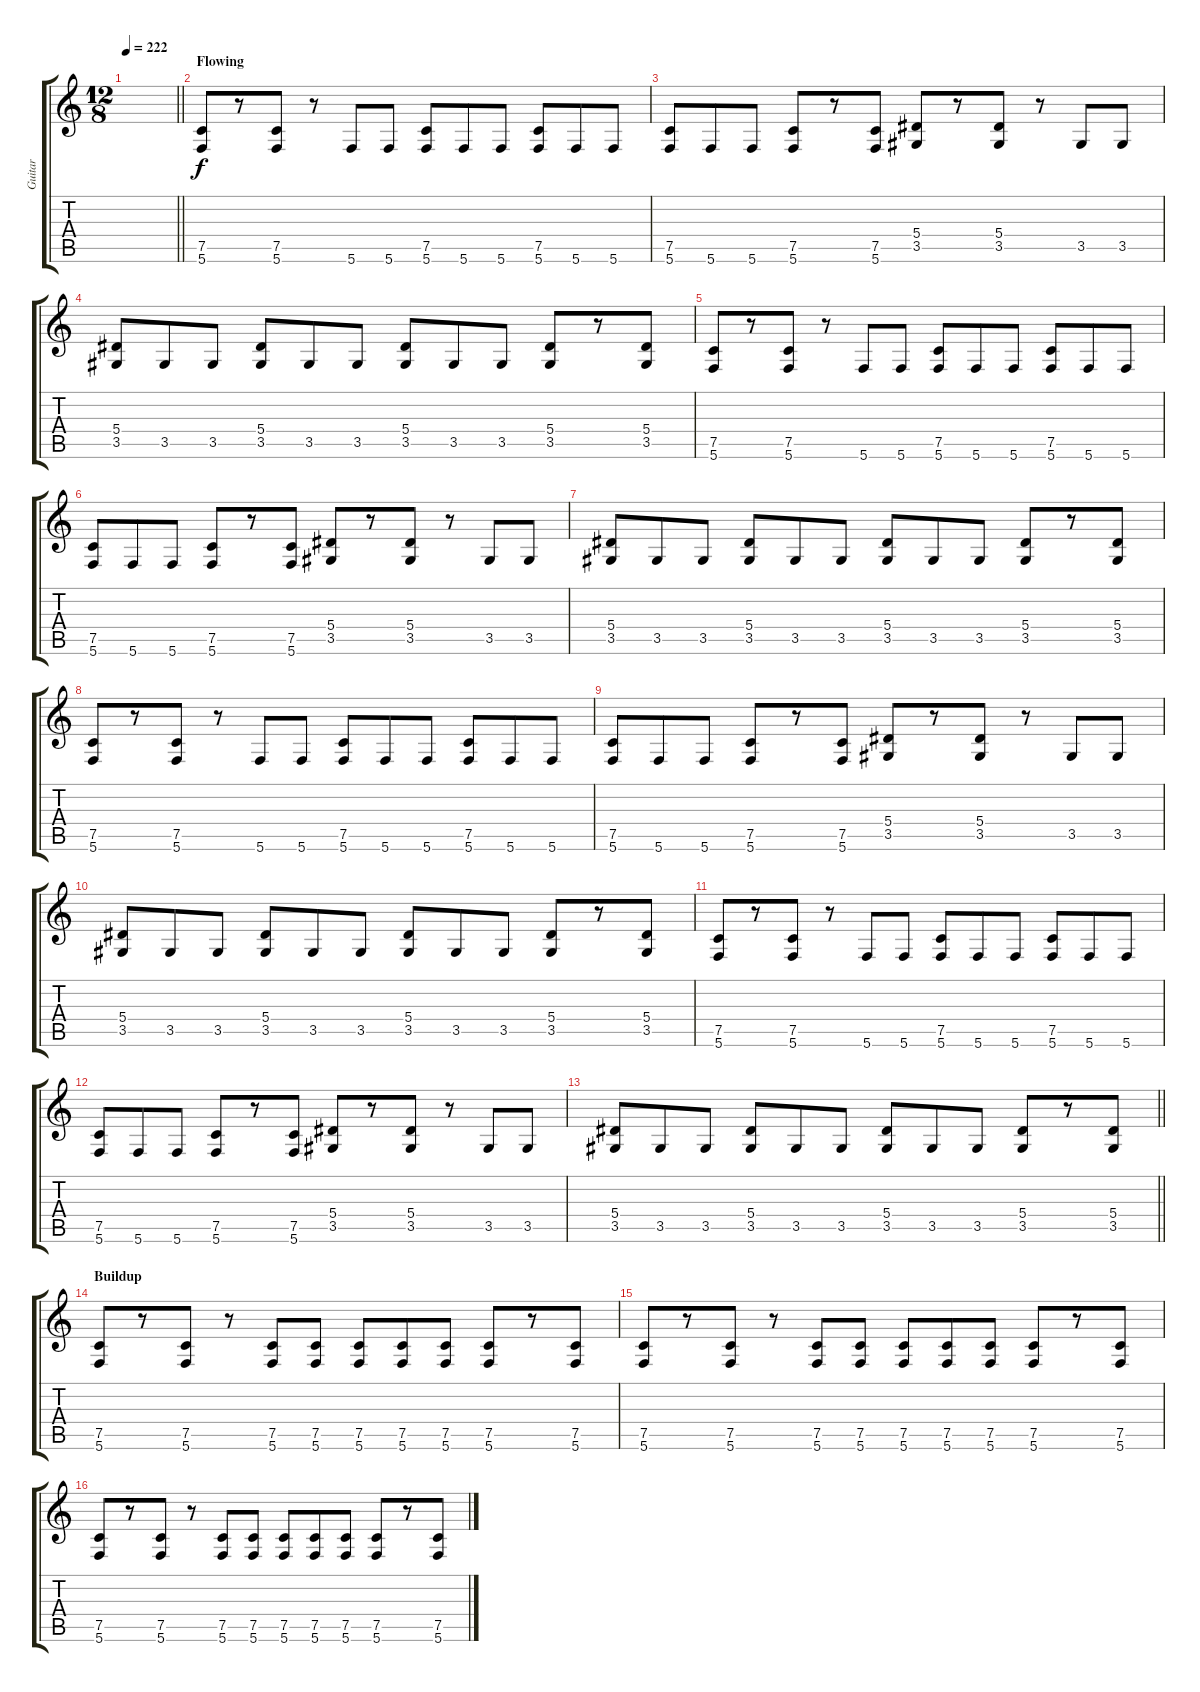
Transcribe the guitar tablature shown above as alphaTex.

\track ("Guitar" "Guitar") {instrument distortionguitar}
\staff {score tabs}
\tuning (C4 G3 Eb3 Bb2 F2 C2) {hide}
\ts (12 8)
\tempo 222
\clef g2
\barLineRight lightlight
\ks c
|
\section ("" "Flowing")
(7.5 5.6).8 r.8 (7.5 5.6).8 r.8 5.6.8 5.6.8 (7.5 5.6).8 5.6.8 5.6.8 (7.5 5.6).8 5.6.8 5.6.8 |
(7.5 5.6).8 5.6.8 5.6.8 (7.5 5.6).8 r.8 (7.5 5.6).8 (5.4 3.5).8 r.8 (5.4 3.5).8 r.8 3.5.8 3.5.8 |
(5.4 3.5).8 3.5.8 3.5.8 (5.4 3.5).8 3.5.8 3.5.8 (5.4 3.5).8 3.5.8 3.5.8 (5.4 3.5).8 r.8 (5.4 3.5).8 |
(7.5 5.6).8 r.8 (7.5 5.6).8 r.8 5.6.8 5.6.8 (7.5 5.6).8 5.6.8 5.6.8 (7.5 5.6).8 5.6.8 5.6.8 |
(7.5 5.6).8 5.6.8 5.6.8 (7.5 5.6).8 r.8 (7.5 5.6).8 (5.4 3.5).8 r.8 (5.4 3.5).8 r.8 3.5.8 3.5.8 |
(5.4 3.5).8 3.5.8 3.5.8 (5.4 3.5).8 3.5.8 3.5.8 (5.4 3.5).8 3.5.8 3.5.8 (5.4 3.5).8 r.8 (5.4 3.5).8 |
(7.5 5.6).8 r.8 (7.5 5.6).8 r.8 5.6.8 5.6.8 (7.5 5.6).8 5.6.8 5.6.8 (7.5 5.6).8 5.6.8 5.6.8 |
(7.5 5.6).8 5.6.8 5.6.8 (7.5 5.6).8 r.8 (7.5 5.6).8 (5.4 3.5).8 r.8 (5.4 3.5).8 r.8 3.5.8 3.5.8 |
(5.4 3.5).8 3.5.8 3.5.8 (5.4 3.5).8 3.5.8 3.5.8 (5.4 3.5).8 3.5.8 3.5.8 (5.4 3.5).8 r.8 (5.4 3.5).8 |
(7.5 5.6).8 r.8 (7.5 5.6).8 r.8 5.6.8 5.6.8 (7.5 5.6).8 5.6.8 5.6.8 (7.5 5.6).8 5.6.8 5.6.8 |
(7.5 5.6).8 5.6.8 5.6.8 (7.5 5.6).8 r.8 (7.5 5.6).8 (5.4 3.5).8 r.8 (5.4 3.5).8 r.8 3.5.8 3.5.8 |
\barLineRight lightlight
(5.4 3.5).8 3.5.8 3.5.8 (5.4 3.5).8 3.5.8 3.5.8 (5.4 3.5).8 3.5.8 3.5.8 (5.4 3.5).8 r.8 (5.4 3.5).8 |
\section ("" "Buildup")
(7.5 5.6).8 r.8 (7.5 5.6).8 r.8 (7.5 5.6).8 (7.5 5.6).8 (7.5 5.6).8 (7.5 5.6).8 (7.5 5.6).8 (7.5 5.6).8 r.8 (7.5 5.6).8 |
(7.5 5.6).8 r.8 (7.5 5.6).8 r.8 (7.5 5.6).8 (7.5 5.6).8 (7.5 5.6).8 (7.5 5.6).8 (7.5 5.6).8 (7.5 5.6).8 r.8 (7.5 5.6).8 |
(7.5 5.6).8 r.8 (7.5 5.6).8 r.8 (7.5 5.6).8 (7.5 5.6).8 (7.5 5.6).8 (7.5 5.6).8 (7.5 5.6).8 (7.5 5.6).8 r.8 (7.5 5.6).8
